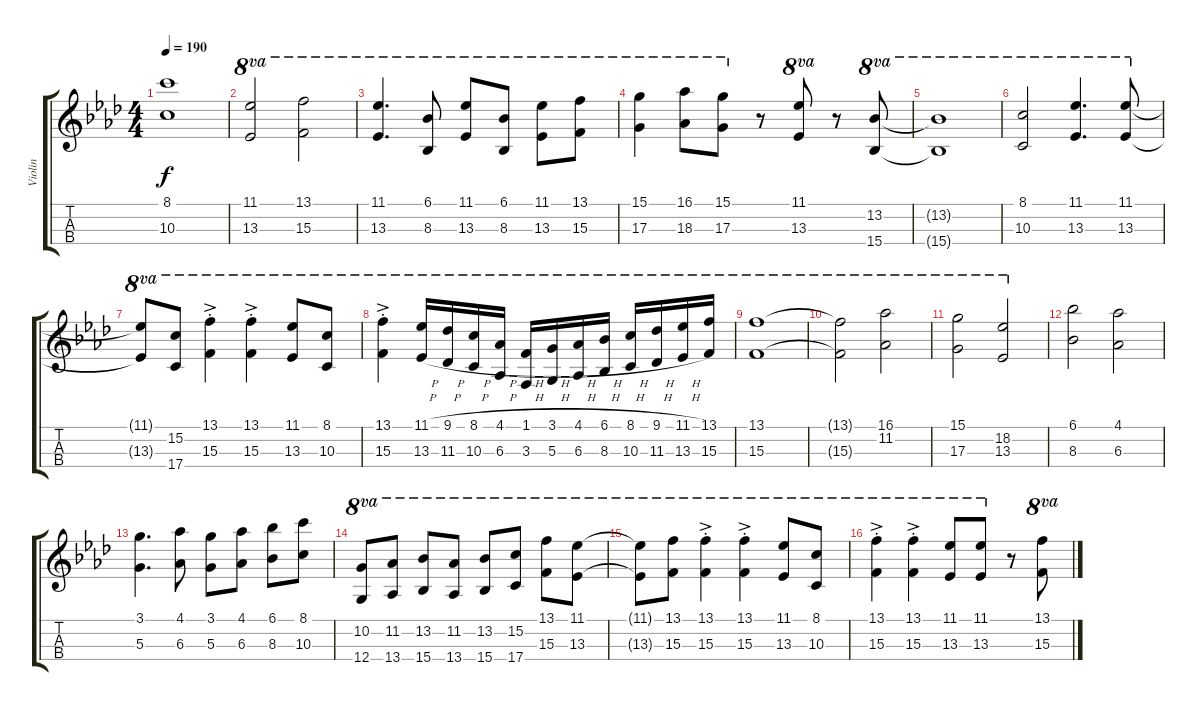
\track ("Violin" "Violin") {instrument violin}
\staff {score tabs}
\tuning (E5 A4 D4 G3) {hide}
\ts (4 4)
\tempo 190
\clef g2
\ks ab
(8.1 10.3).1{dy f} |
(11.1 13.3).2{ot 8va} (13.1 15.3).2{ot 8va} |
(11.1 13.3).4{d ot 8va} (6.1 8.3).8{ot 8va} (11.1 13.3).8{ot 8va} (6.1 8.3).8{ot 8va} (11.1 13.3).8{ot 8va} (13.1 15.3).8{ot 8va} |
(15.1 17.3).4{ot 8va} (16.1 18.3).8{ot 8va} (15.1 17.3).8{ot 8va} r.8 (11.1 13.3).8{ot 8va} r.8 (13.2 15.4).8{ot 8va} |
(13.2{t} 15.4{t}).1{ot 8va} |
(8.1 10.3).2{ot 8va} (11.1 13.3).4{d ot 8va} (11.1 13.3).8{ot 8va} |
(11.1{t} 13.3{t}).8{ot 8va} (15.2 17.4).8{ot 8va} (13.1{ac st} 15.3{ac st}).4{ot 8va} (13.1{ac st} 15.3{ac st}).4{ot 8va} (11.1 13.3).8{ot 8va} (8.1 10.3).8{ot 8va} |
(13.1{ac st} 15.3{ac st}).4{ot 8va} (11.1{h} 13.3{h}).16{ot 8va} (9.1{h} 11.3{h}).16{ot 8va} (8.1{h} 10.3{h}).16{ot 8va} (4.1{h} 6.3{h}).16{ot 8va} (1.1{h} 3.3{h}).16{ot 8va} (3.1{h} 5.3{h}).16{ot 8va} (4.1{h} 6.3{h}).16{ot 8va} (6.1{h} 8.3{h}).16{ot 8va} (8.1{h} 10.3{h}).16{ot 8va} (9.1{h} 11.3{h}).16{ot 8va} (11.1{h} 13.3{h}).16{ot 8va} (13.1 15.3).16{ot 8va} |
(13.1 15.3).1{ot 8va} |
(13.1{t} 15.3{t}).2{ot 8va} (16.1 11.2).2{ot 8va} |
(15.1 17.3).2{ot 8va} (18.2 13.3).2{ot 8va} |
(6.1 8.3).2 (4.1 6.3).2 |
(3.1 5.3).4{d} (4.1 6.3).8 (3.1 5.3).8 (4.1 6.3).8 (6.1 8.3).8 (8.1 10.3).8 |
(10.2 12.4).8{ot 8va} (11.2 13.4).8{ot 8va} (13.2 15.4).8{ot 8va} (11.2 13.4).8{ot 8va} (13.2 15.4).8{ot 8va} (15.2 17.4).8{ot 8va} (13.1 15.3).8{ot 8va} (11.1 13.3).8{ot 8va} |
(11.1{t} 13.3{t}).8{ot 8va} (13.1 15.3).8{ot 8va} (13.1{ac st} 15.3{ac st}).4{ot 8va} (13.1{ac st} 15.3{ac st}).4{ot 8va} (11.1 13.3).8{ot 8va} (8.1 10.3).8{ot 8va} |
(13.1{ac st} 15.3{ac st}).4{ot 8va} (13.1{ac st} 15.3{ac st}).4{ot 8va} (11.1 13.3).8{ot 8va} (11.1 13.3).8{ot 8va} r.8 (13.1 15.3).8{ot 8va}
